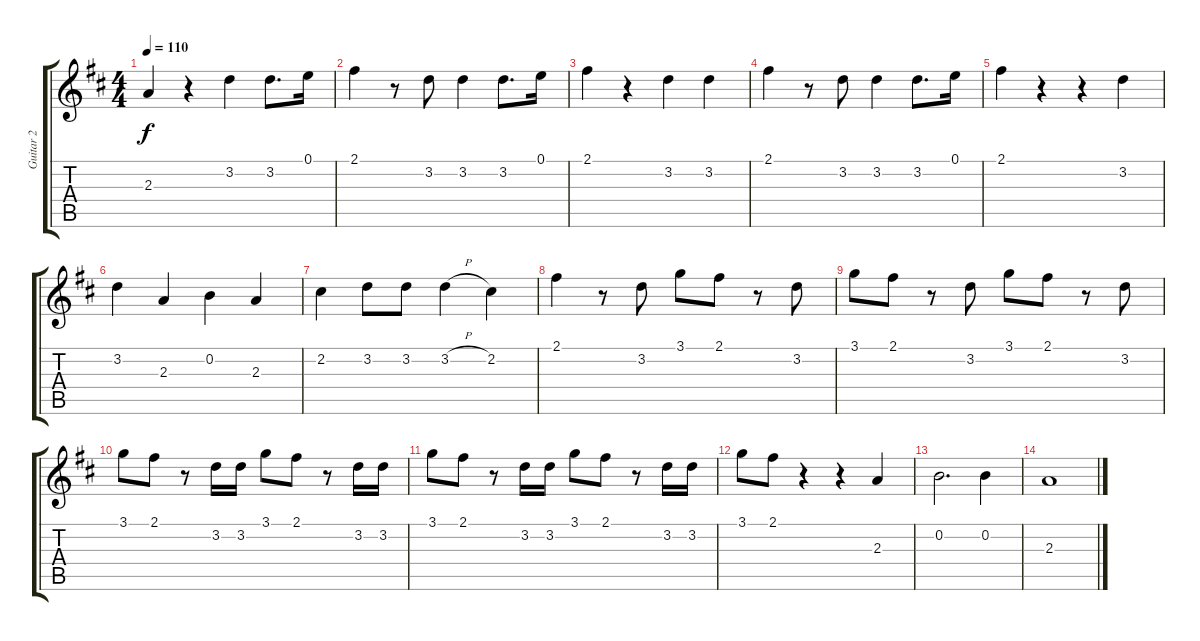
\track ("Guitar 2" "Guitar 2") {instrument electricguitarjazz}
\staff {score tabs}
\tuning (E4 B3 G3 D3 A2 E2) {hide}
\ts (4 4)
\tempo 110
\clef g2
\ks d
2.3.4{dy f} r.4 3.2.4 3.2.8{d} 0.1.16 |
2.1.4 r.8 3.2.8 3.2.4 3.2.8{d} 0.1.16 |
2.1.4 r.4 3.2.4 3.2.4 |
2.1.4 r.8 3.2.8 3.2.4 3.2.8{d} 0.1.16 |
2.1.4 r.4 r.4 3.2.4 |
3.2.4 2.3.4 0.2.4 2.3.4 |
2.2.4 3.2.8 3.2.8 3.2{h}.4 2.2.4 |
2.1.4 r.8 3.2.8 3.1.8 2.1.8 r.8 3.2.8 |
3.1.8 2.1.8 r.8 3.2.8 3.1.8 2.1.8 r.8 3.2.8 |
3.1.8 2.1.8 r.8 3.2.16 3.2.16 3.1.8 2.1.8 r.8 3.2.16 3.2.16 |
3.1.8 2.1.8 r.8 3.2.16 3.2.16 3.1.8 2.1.8 r.8 3.2.16 3.2.16 |
3.1.8 2.1.8 r.4 r.4 2.3.4 |
0.2.2{d} 0.2.4 |
2.3.1
